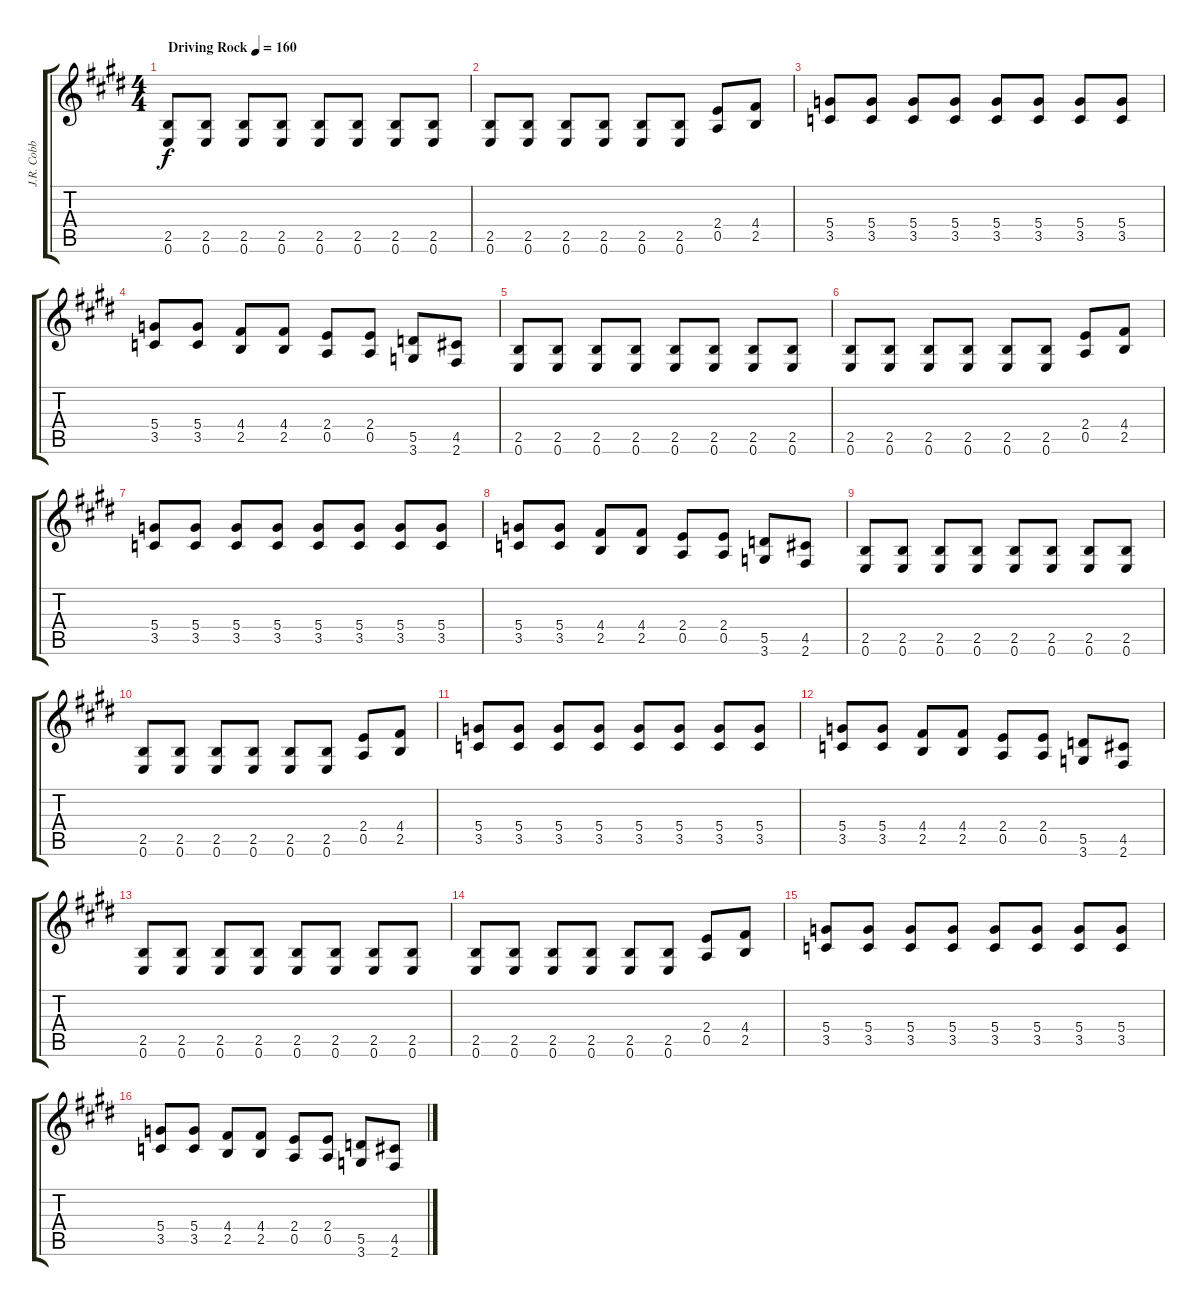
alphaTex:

\track ("J.R. Cobb Guitar" "J.R. Cobb ") {instrument distortionguitar}
\staff {score tabs}
\tuning (E4 B3 G3 D3 A2 E2) {hide}
\ts (4 4)
\tempo (160 "Driving Rock")
\clef g2
\ks e
(2.5 0.6).8{dy f instrument distortionguitar} (2.5 0.6).8 (2.5 0.6).8 (2.5 0.6).8 (2.5 0.6).8 (2.5 0.6).8 (2.5 0.6).8 (2.5 0.6).8 |
(2.5 0.6).8 (2.5 0.6).8 (2.5 0.6).8 (2.5 0.6).8 (2.5 0.6).8 (2.5 0.6).8 (2.4 0.5).8 (4.4 2.5).8 |
(5.4 3.5).8 (5.4 3.5).8 (5.4 3.5).8 (5.4 3.5).8 (5.4 3.5).8 (5.4 3.5).8 (5.4 3.5).8 (5.4 3.5).8 |
(5.4 3.5).8 (5.4 3.5).8 (4.4 2.5).8 (4.4 2.5).8 (2.4 0.5).8 (2.4 0.5).8 (5.5 3.6).8 (4.5 2.6).8 |
(2.5 0.6).8 (2.5 0.6).8 (2.5 0.6).8 (2.5 0.6).8 (2.5 0.6).8 (2.5 0.6).8 (2.5 0.6).8 (2.5 0.6).8 |
(2.5 0.6).8 (2.5 0.6).8 (2.5 0.6).8 (2.5 0.6).8 (2.5 0.6).8 (2.5 0.6).8 (2.4 0.5).8 (4.4 2.5).8 |
(5.4 3.5).8 (5.4 3.5).8 (5.4 3.5).8 (5.4 3.5).8 (5.4 3.5).8 (5.4 3.5).8 (5.4 3.5).8 (5.4 3.5).8 |
(5.4 3.5).8 (5.4 3.5).8 (4.4 2.5).8 (4.4 2.5).8 (2.4 0.5).8 (2.4 0.5).8 (5.5 3.6).8 (4.5 2.6).8 |
(2.5 0.6).8 (2.5 0.6).8 (2.5 0.6).8 (2.5 0.6).8 (2.5 0.6).8 (2.5 0.6).8 (2.5 0.6).8 (2.5 0.6).8 |
(2.5 0.6).8 (2.5 0.6).8 (2.5 0.6).8 (2.5 0.6).8 (2.5 0.6).8 (2.5 0.6).8 (2.4 0.5).8 (4.4 2.5).8 |
(5.4 3.5).8 (5.4 3.5).8 (5.4 3.5).8 (5.4 3.5).8 (5.4 3.5).8 (5.4 3.5).8 (5.4 3.5).8 (5.4 3.5).8 |
(5.4 3.5).8 (5.4 3.5).8 (4.4 2.5).8 (4.4 2.5).8 (2.4 0.5).8 (2.4 0.5).8 (5.5 3.6).8 (4.5 2.6).8 |
(2.5 0.6).8 (2.5 0.6).8 (2.5 0.6).8 (2.5 0.6).8 (2.5 0.6).8 (2.5 0.6).8 (2.5 0.6).8 (2.5 0.6).8 |
(2.5 0.6).8 (2.5 0.6).8 (2.5 0.6).8 (2.5 0.6).8 (2.5 0.6).8 (2.5 0.6).8 (2.4 0.5).8 (4.4 2.5).8 |
(5.4 3.5).8 (5.4 3.5).8 (5.4 3.5).8 (5.4 3.5).8 (5.4 3.5).8 (5.4 3.5).8 (5.4 3.5).8 (5.4 3.5).8 |
(5.4 3.5).8 (5.4 3.5).8 (4.4 2.5).8 (4.4 2.5).8 (2.4 0.5).8 (2.4 0.5).8 (5.5 3.6).8 (4.5 2.6).8
